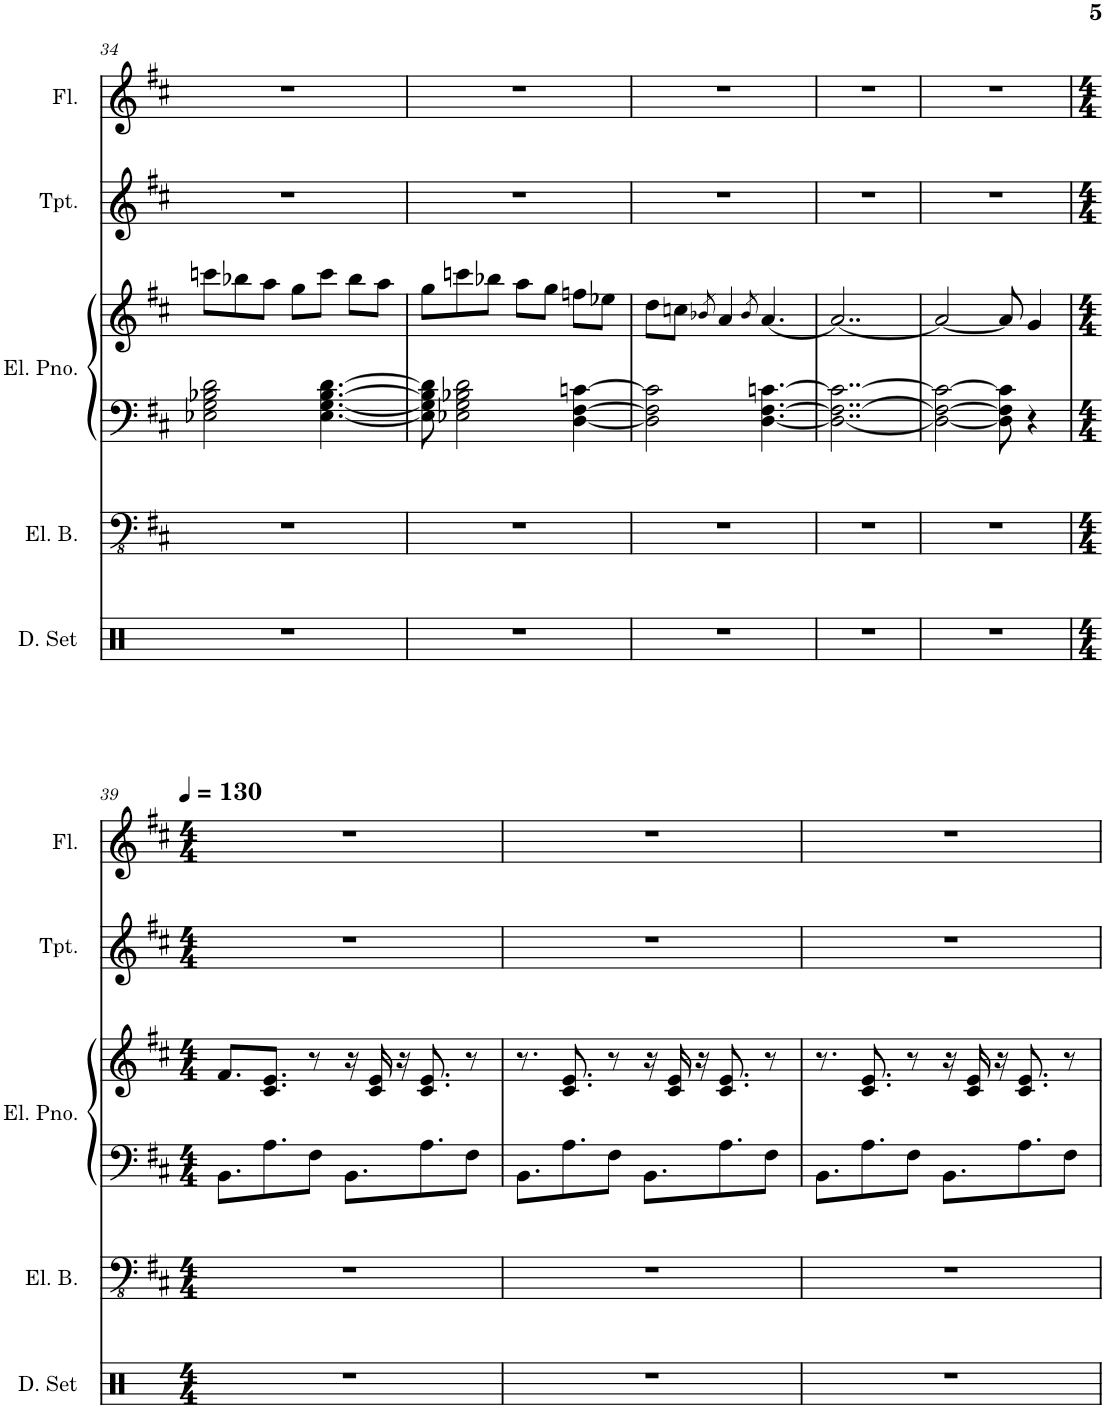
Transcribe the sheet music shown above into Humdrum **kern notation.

**kern	**kern	**kern	**kern	**kern	**kern
*part5	*part4	*part3	*part3	*part2	*part1
*staff6	*staff5	*staff4	*staff3	*staff2	*staff1
*I"Drumset	*I"Electric Bass	*I"Electric Piano	*	*I"Trumpet	*I"Flute
*I'D. Set	*I'El. B.	*I'El. Pno.	*	*I'Tpt.	*I'Fl.
!!LO:PB:g=z
*clefX	*clefFv4	*clefF4	*clefG2	*clefG2	*clefG2
*	*	*	*	*Trd1c2	*
*k[]	*k[f#c#]	*k[f#c#]	*k[f#c#]	*k[f#c#]	*k[f#c#]
*M7/8	*M7/8	*M7/8	*M7/8	*M7/8	*M7/8
=34	=34	=34	=34	=34	=34
2..r	2..r	2E-X\ 2G\ 2B-X\ 2d\	8cccn\L	2..r	2..r
.	.	.	8bb-X\	.	.
.	.	.	8aa\J	.	.
.	.	.	8gg\L	.	.
.	.	[4.E-\ [4.G\ [4.B-\ [4.d\	8ccc\J	.	.
.	.	.	8bb-\L	.	.
.	.	.	8aa\J	.	.
=35	=35	=35	=35	=35	=35
2..r	2..r	8E-\] 8G\] 8B-\] 8d\]	8gg\L	2..r	2..r
.	.	2E-X\ 2G\ 2B-X\ 2d\	8cccn\	.	.
.	.	.	8bb-X\J	.	.
.	.	.	8aa\L	.	.
.	.	.	8gg\J	.	.
.	.	[4D\ [4F#\ [4cn\	8ffn\L	.	.
.	.	.	8ee-X\J	.	.
=36	=36	=36	=36	=36	=36
2..r	2..r	2D\] 2F#\] 2c\]	8dd\L	2..r	2..r
.	.	.	8ccn\J	.	.
.	.	.	8qb-X/	.	.
.	.	.	4a/	.	.
.	.	.	8qb-/	.	.
.	.	[4.D\ [4.F#\ [4.cn\	[4.a/	.	.
=37	=37	=37	=37	=37	=37
2..r	2..r	2..D\_ 2..F#\_ 2..c\_	2..a/_	2..r	2..r
=38	=38	=38	=38	=38	=38
2..r	2..r	2D\_ 2F#\_ 2c\_	2a/_	2..r	2..r
.	.	8D\] 8F#\] 8c\]	8a/]	.	.
.	.	4r	4g/	.	.
!!LO:LB:g=z
=39	=39	=39	=39	=39	=39
*M4/4	*M4/4	*M4/4	*M4/4	*M4/4	*M4/4
*	*	*	*	*	*MM130
1r	1r	8.BB\L	8.f#/L	1r	1r
.	.	8.A\	8.c#/ 8.e/J	.	.
.	.	8F#\J	8r	.	.
.	.	8.BB\L	16r	.	.
.	.	.	16c#/ 16e/	.	.
.	.	.	16r	.	.
.	.	8.A\	8.c#/ 8.e/	.	.
.	.	8F#\J	8r	.	.
=40	=40	=40	=40	=40	=40
1r	1r	8.BB\L	8.r	1r	1r
.	.	8.A\	8.c#/ 8.e/	.	.
.	.	8F#\J	8r	.	.
.	.	8.BB\L	16r	.	.
.	.	.	16c#/ 16e/	.	.
.	.	.	16r	.	.
.	.	8.A\	8.c#/ 8.e/	.	.
.	.	8F#\J	8r	.	.
=41	=41	=41	=41	=41	=41
1r	1r	8.BB\L	8.r	1r	1r
.	.	8.A\	8.c#/ 8.e/	.	.
.	.	8F#\J	8r	.	.
.	.	8.BB\L	16r	.	.
.	.	.	16c#/ 16e/	.	.
.	.	.	16r	.	.
.	.	8.A\	8.c#/ 8.e/	.	.
.	.	8F#\J	8r	.	.
=	=	=	=	=	=
*-	*-	*-	*-	*-	*-
